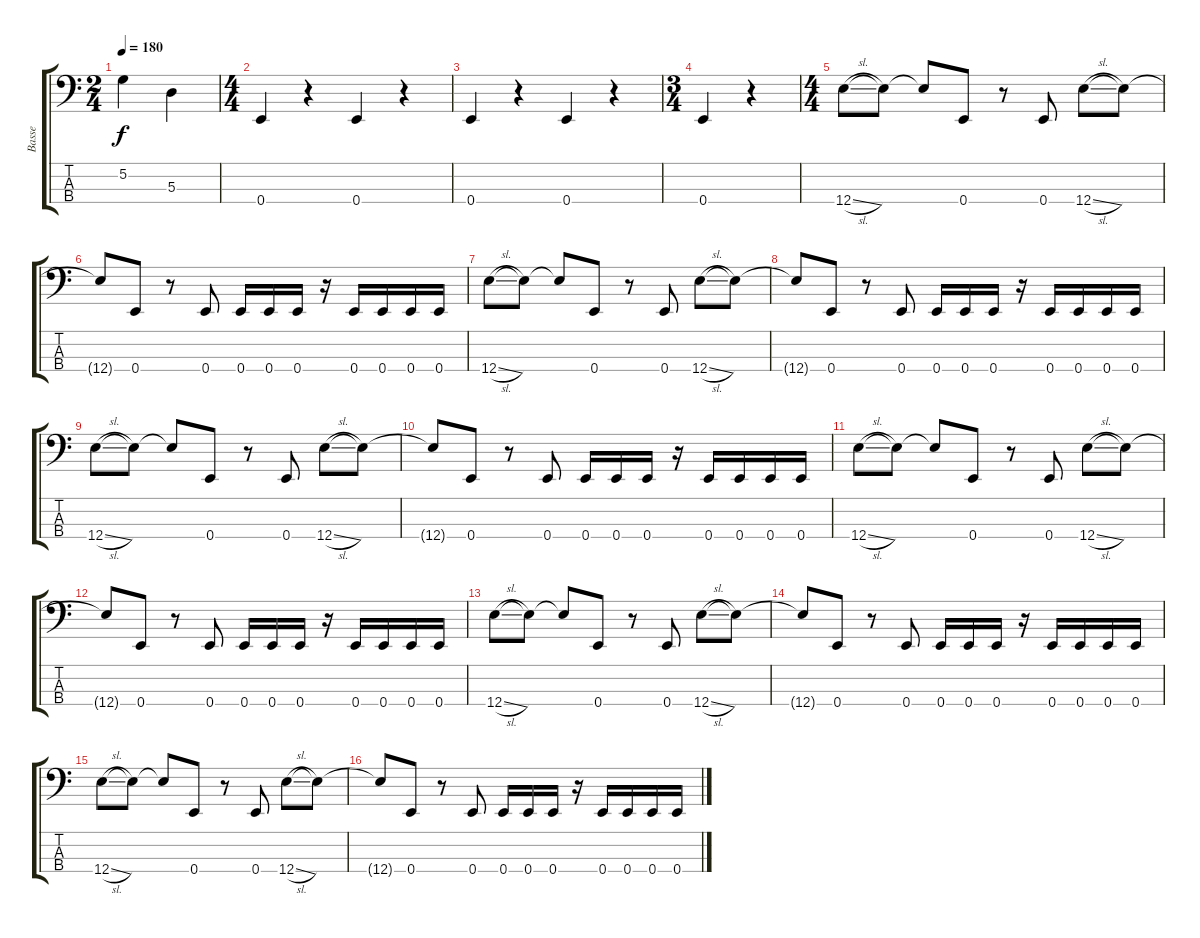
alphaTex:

\track ("Basse" "Basse") {instrument electricbassfinger}
\staff {score tabs}
\tuning (G2 D2 A1 E1) {hide}
\ts (2 4)
\tempo 180
\clef f4
\ks c
5.2.4{dy f} 5.3.4 |
\ts (4 4)
0.4.4 r.4 0.4.4 r.4 |
0.4.4 r.4 0.4.4 r.4 |
\ts (3 4)
0.4.4 r.4 |
\ts (4 4)
12.4{sl}.8 12.4{t}.8 12.4{t}.8 0.4.8 r.8 0.4.8 12.4{sl}.8 12.4{t}.8 |
12.4{t}.8 0.4.8 r.8 0.4.8 0.4.16 0.4.16 0.4.16 r.16 0.4.16 0.4.16 0.4.16 0.4.16 |
12.4{sl}.8 12.4{t}.8 12.4{t}.8 0.4.8 r.8 0.4.8 12.4{sl}.8 12.4{t}.8 |
12.4{t}.8 0.4.8 r.8 0.4.8 0.4.16 0.4.16 0.4.16 r.16 0.4.16 0.4.16 0.4.16 0.4.16 |
12.4{sl}.8 12.4{t}.8 12.4{t}.8 0.4.8 r.8 0.4.8 12.4{sl}.8 12.4{t}.8 |
12.4{t}.8 0.4.8 r.8 0.4.8 0.4.16 0.4.16 0.4.16 r.16 0.4.16 0.4.16 0.4.16 0.4.16 |
12.4{sl}.8 12.4{t}.8 12.4{t}.8 0.4.8 r.8 0.4.8 12.4{sl}.8 12.4{t}.8 |
12.4{t}.8 0.4.8 r.8 0.4.8 0.4.16 0.4.16 0.4.16 r.16 0.4.16 0.4.16 0.4.16 0.4.16 |
12.4{sl}.8 12.4{t}.8 12.4{t}.8 0.4.8 r.8 0.4.8 12.4{sl}.8 12.4{t}.8 |
12.4{t}.8 0.4.8 r.8 0.4.8 0.4.16 0.4.16 0.4.16 r.16 0.4.16 0.4.16 0.4.16 0.4.16 |
12.4{sl}.8 12.4{t}.8 12.4{t}.8 0.4.8 r.8 0.4.8 12.4{sl}.8 12.4{t}.8 |
12.4{t}.8 0.4.8 r.8 0.4.8 0.4.16 0.4.16 0.4.16 r.16 0.4.16 0.4.16 0.4.16 0.4.16
